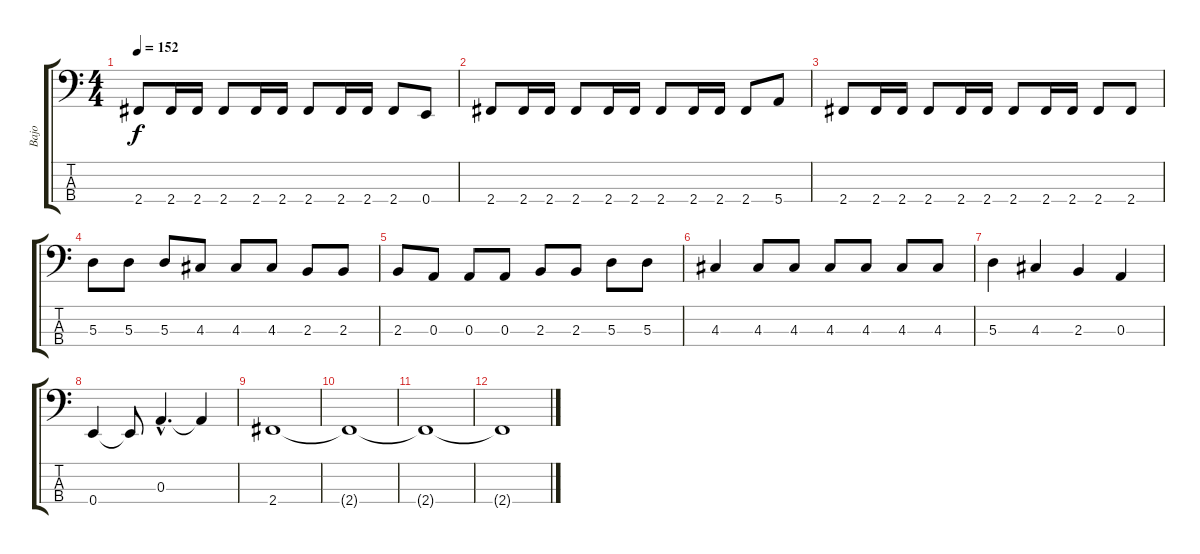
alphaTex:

\track ("Bajo" "Bajo") {instrument electricbassfinger}
\staff {score tabs}
\tuning (G2 D2 A1 E1) {hide}
\ts (4 4)
\tempo 152
\clef f4
\ks c
2.4.8{dy f} 2.4.16 2.4.16 2.4.8 2.4.16 2.4.16 2.4.8 2.4.16 2.4.16 2.4.8 0.4.8 |
2.4.8 2.4.16 2.4.16 2.4.8 2.4.16 2.4.16 2.4.8 2.4.16 2.4.16 2.4.8 5.4.8 |
2.4.8 2.4.16 2.4.16 2.4.8 2.4.16 2.4.16 2.4.8 2.4.16 2.4.16 2.4.8 2.4.8 |
5.3.8 5.3.8 5.3.8 4.3.8 4.3.8 4.3.8 2.3.8 2.3.8 |
2.3.8 0.3.8 0.3.8 0.3.8 2.3.8 2.3.8 5.3.8 5.3.8 |
4.3.4 4.3.8 4.3.8 4.3.8 4.3.8 4.3.8 4.3.8 |
5.3.4 4.3.4 2.3.4 0.3.4 |
0.4.4 0.4{t}.8 0.3{hac}.4{d} 0.3{t}.4 |
2.4.1 |
2.4{t}.1 |
2.4{t}.1{volume 0} |
2.4{t}.1
